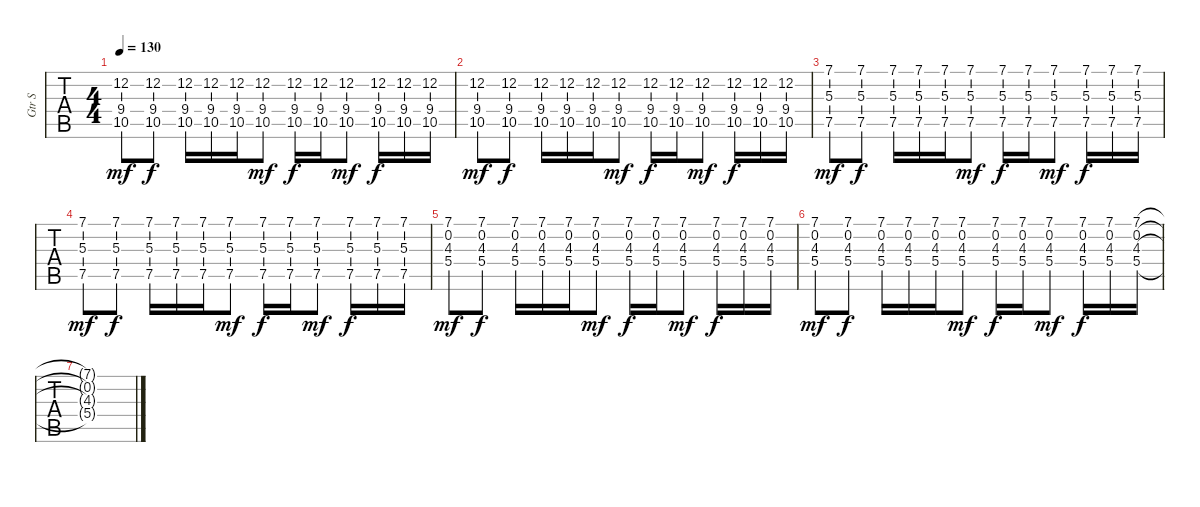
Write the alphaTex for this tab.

\track ("Gtr S" "Gtr S") {instrument overdrivenguitar}
\staff {tabs}
\tuning (E4 B3 G3 D3 A2 D2) {hide}
\ts (4 4)
\tempo 130
\clef g2
\ks c
(12.2{ac} 9.4{ac} 10.5{ac}).8{dy mf} (12.2 9.4 10.5).8{dy f} (12.2 9.4 10.5).16 (12.2 9.4 10.5).16 (12.2 9.4 10.5).16 (12.2{ac} 9.4{ac} 10.5{ac}).8{dy mf} (12.2 9.4 10.5).16{dy f} (12.2 9.4 10.5).16 (12.2{ac} 9.4{ac} 10.5{ac}).8{dy mf} (12.2 9.4 10.5).16{dy f} (12.2 9.4 10.5).16 (12.2 9.4 10.5).16 |
(12.2{ac} 9.4{ac} 10.5{ac}).8{dy mf} (12.2 9.4 10.5).8{dy f} (12.2 9.4 10.5).16 (12.2 9.4 10.5).16 (12.2 9.4 10.5).16 (12.2{ac} 9.4{ac} 10.5{ac}).8{dy mf} (12.2 9.4 10.5).16{dy f} (12.2 9.4 10.5).16 (12.2{ac} 9.4{ac} 10.5{ac}).8{dy mf} (12.2 9.4 10.5).16{dy f} (12.2 9.4 10.5).16 (12.2 9.4 10.5).16 |
(7.1{ac} 5.3{ac} 7.5{ac}).8{dy mf} (7.1 5.3 7.5).8{dy f} (7.1 5.3 7.5).16 (7.1 5.3 7.5).16 (7.1 5.3 7.5).16 (7.1{ac} 5.3{ac} 7.5{ac}).8{dy mf} (7.1 5.3 7.5).16{dy f} (7.1 5.3 7.5).16 (7.1{ac} 5.3{ac} 7.5{ac}).8{dy mf} (7.1 5.3 7.5).16{dy f} (7.1 5.3 7.5).16 (7.1 5.3 7.5).16 |
(7.1{ac} 5.3{ac} 7.5{ac}).8{dy mf} (7.1 5.3 7.5).8{dy f} (7.1 5.3 7.5).16 (7.1 5.3 7.5).16 (7.1 5.3 7.5).16 (7.1{ac} 5.3{ac} 7.5{ac}).8{dy mf} (7.1 5.3 7.5).16{dy f} (7.1 5.3 7.5).16 (7.1{ac} 5.3{ac} 7.5{ac}).8{dy mf} (7.1 5.3 7.5).16{dy f} (7.1 5.3 7.5).16 (7.1 5.3 7.5).16 |
(7.1{ac} 0.2{ac} 4.3{ac} 5.4{ac}).8{dy mf} (7.1 0.2 4.3 5.4).8{dy f} (7.1 0.2 4.3 5.4).16 (7.1 0.2 4.3 5.4).16 (7.1 0.2 4.3 5.4).16 (7.1{ac} 0.2{ac} 4.3{ac} 5.4{ac}).8{dy mf} (7.1 0.2 4.3 5.4).16{dy f} (7.1 0.2 4.3 5.4).16 (7.1{ac} 0.2{ac} 4.3{ac} 5.4{ac}).8{dy mf} (7.1 0.2 4.3 5.4).16{dy f} (7.1 0.2 4.3 5.4).16 (7.1 0.2 4.3 5.4).16 |
(7.1{ac} 0.2{ac} 4.3{ac} 5.4{ac}).8{dy mf} (7.1 0.2 4.3 5.4).8{dy f} (7.1 0.2 4.3 5.4).16 (7.1 0.2 4.3 5.4).16 (7.1 0.2 4.3 5.4).16 (7.1{ac} 0.2{ac} 4.3{ac} 5.4{ac}).8{dy mf} (7.1 0.2 4.3 5.4).16{dy f} (7.1 0.2 4.3 5.4).16 (7.1{ac} 0.2{ac} 4.3{ac} 5.4{ac}).8{dy mf} (7.1 0.2 4.3 5.4).16{dy f} (7.1 0.2 4.3 5.4).16 (7.1 0.2 4.3 5.4).16 |
(7.1{t} 0.2{t} 4.3{t} 5.4{t}).1
